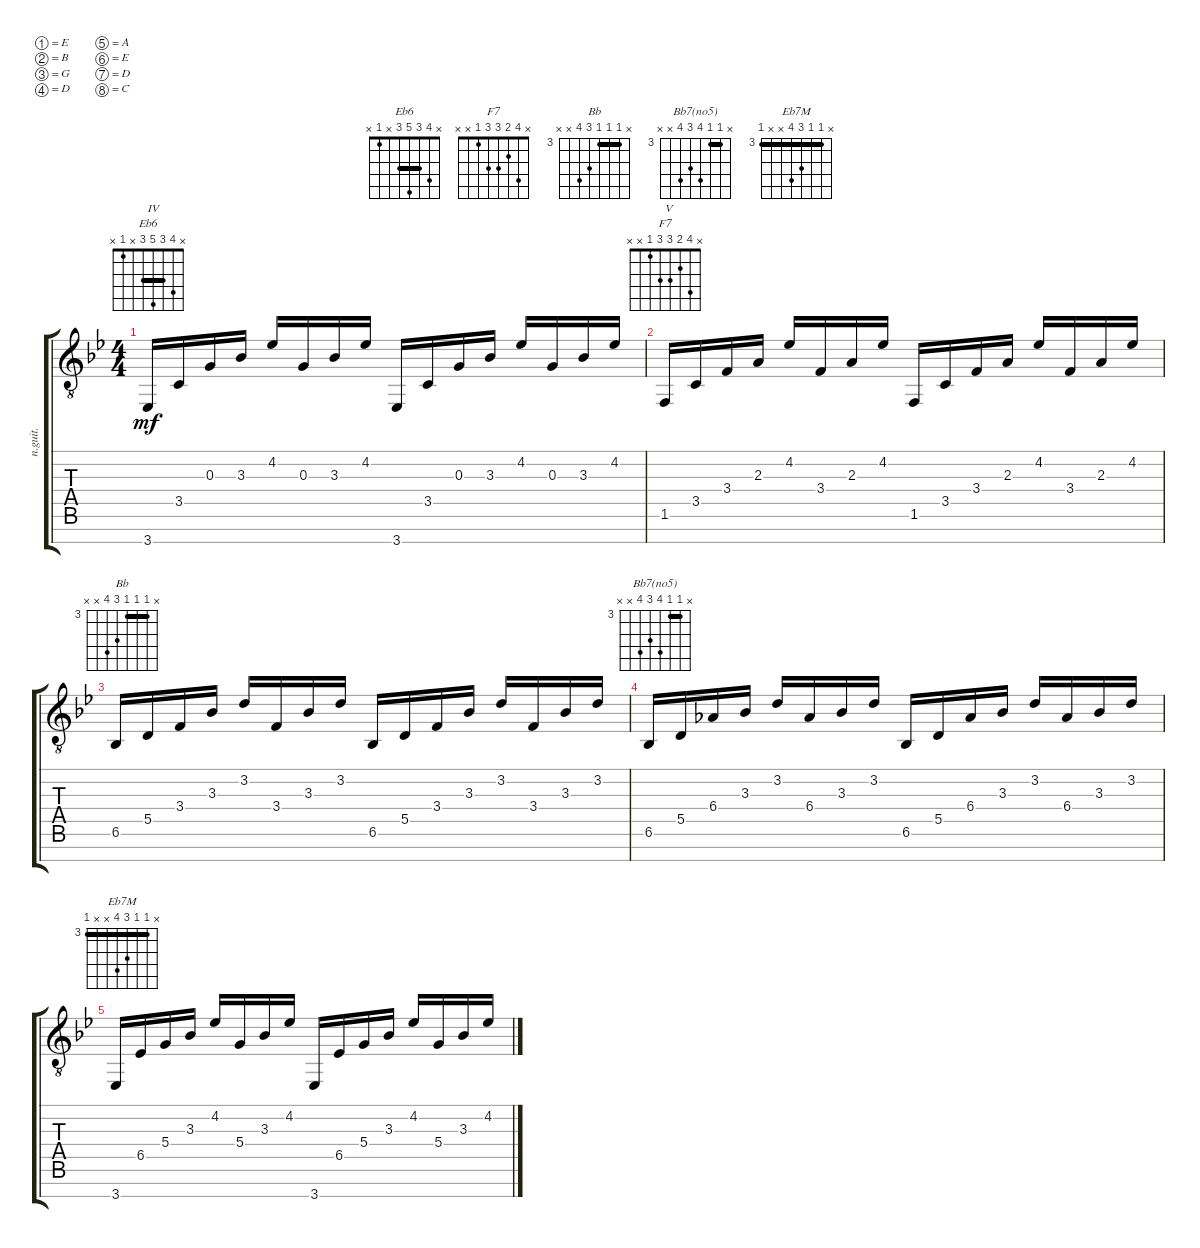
\defaultSystemsLayout 4
\bracketExtendMode groupsimilarinstruments
\useSystemSignSeparator
\otherSystemsTrackNameOrientation horizontal
\chordDiagramsInScore
\track ("Guitarra" "n.guit.") {instrument acousticguitarnylon}
\staff {score tabs}
\tuning (E4 B3 G3 D3 A2 E2 D2 C2)
\displaytranspose 0
\chord ("Eb6" x 4 3 5 3 x 1 x) {barre 3}
\chord ("F7" x 4 2 3 3 1 x x) {barre 2}
\chord ("Bb" x 3 3 3 5 6 x x) {firstfret 3 barre (3 3)}
\chord ("Bb7(no5)" x 3 3 6 5 6 x x) {firstfret 3 barre 3}
\chord ("Eb7M" x 3 3 5 6 x x 3) {firstfret 3 barre (3 3)}
\ts (4 4)
\tempo (60 hide)
\clef g2
\ottava 8vb
\ks bb
3.8{acc b}.16{ch "Eb6" txt "IV" dy mf beam Up} 3.5{acc forcenatural}.16{beam Up} 0.3{acc forcenatural}.16{beam Up} 3.3{acc b}.16{beam Up} 4.2{acc b}.16{beam Up} 0.3{acc forcenatural}.16{beam Up} 3.3{acc b}.16{beam Up} 4.2{acc b}.16{beam Up} 3.8{acc b}.16{beam Up} 3.5{acc forcenatural}.16{beam Up} 0.3{acc forcenatural}.16{beam Up} 3.3{acc b}.16{beam Up} 4.2{acc b}.16{beam Up} 0.3{acc forcenatural}.16{beam Up} 3.3{acc b}.16{beam Up} 4.2{acc b}.16{beam Up} |
1.6{acc forcenatural}.16{ch "F7" txt "V" beam Up} 3.5{acc forcenatural}.16{beam Up} 3.4{acc forcenatural}.16{beam Up} 2.3{acc forcenatural}.16{beam Up} 4.2{acc b}.16{beam Up} 3.4{acc forcenatural}.16{beam Up} 2.3{acc forcenatural}.16{beam Up} 4.2{acc b}.16{beam Up} 1.6{acc forcenatural}.16{beam Up} 3.5{acc forcenatural}.16{beam Up} 3.4{acc forcenatural}.16{beam Up} 2.3{acc forcenatural}.16{beam Up} 4.2{acc b}.16{beam Up} 3.4{acc forcenatural}.16{beam Up} 2.3{acc forcenatural}.16{beam Up} 4.2{acc b}.16{beam Up} |
6.6{acc b}.16{ch "Bb" beam Up} 5.5{acc forcenatural}.16{beam Up} 3.4{acc forcenatural}.16{beam Up} 3.3{acc b}.16{beam Up} 3.2{acc forcenatural}.16{beam Up} 3.4{acc forcenatural}.16{beam Up} 3.3{acc b}.16{beam Up} 3.2{acc forcenatural}.16{beam Up} 6.6{acc b}.16{beam Up} 5.5{acc forcenatural}.16{beam Up} 3.4{acc forcenatural}.16{beam Up} 3.3{acc b}.16{beam Up} 3.2{acc forcenatural}.16{beam Up} 3.4{acc forcenatural}.16{beam Up} 3.3{acc b}.16{beam Up} 3.2{acc forcenatural}.16{beam Up} |
6.6{acc b}.16{ch "Bb7(no5)" beam Up} 5.5{acc forcenatural}.16{beam Up} 6.4{acc b}.16{beam Up} 3.3{acc b}.16{beam Up} 3.2{acc forcenatural}.16{beam Up} 6.4{acc b}.16{beam Up} 3.3{acc b}.16{beam Up} 3.2{acc forcenatural}.16{beam Up} 6.6{acc b}.16{beam Up} 5.5{acc forcenatural}.16{beam Up} 6.4{acc b}.16{beam Up} 3.3{acc b}.16{beam Up} 3.2{acc forcenatural}.16{beam Up} 6.4{acc b}.16{beam Up} 3.3{acc b}.16{beam Up} 3.2{acc forcenatural}.16{beam Up} |
3.8{acc b}.16{ch "Eb7M" beam Up} 6.5{acc b}.16{beam Up} 5.4{acc forcenatural}.16{beam Up} 3.3{acc b}.16{beam Up} 4.2{acc b}.16{beam Up} 5.4{acc forcenatural}.16{beam Up} 3.3{acc b}.16{beam Up} 4.2{acc b}.16{beam Up} 3.8{acc b}.16{beam Up} 6.5{acc b}.16{beam Up} 5.4{acc forcenatural}.16{beam Up} 3.3{acc b}.16{beam Up} 4.2{acc b}.16{beam Up} 5.4{acc forcenatural}.16{beam Up} 3.3{acc b}.16{beam Up} 4.2{acc b}.16{beam Up}
